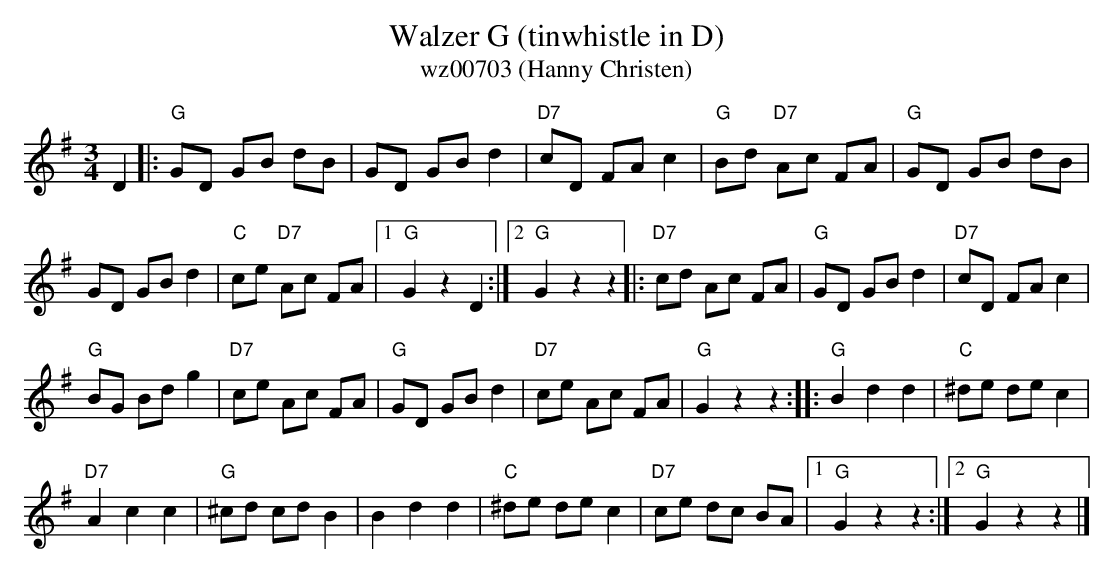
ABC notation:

X:1
T:Walzer G (tinwhistle in D)
T: wz00703 (Hanny Christen)
M:3/4
L:1/8
K:G %%MIDI gchordon
D2 |: "G"GD GB dB | GD GBd2 | "D7"cD FAc2 | "G"Bd "D7"Ac FA | "G"GD GB dB |
GD GBd2 | "C"ce "D7"Ac FA |1 "G"G2z2D2 :|2 "G"G2z2z2 |: "D7"cd Ac FA | "G"GD GBd2 | "D7"cD FAc2 |
"G"BG Bdg2 | "D7"ce Ac FA | "G"GD GBd2 | "D7"ce Ac FA | "G"G2z2z2 :: "G"B2d2d2 | "C"^de dec2 |
"D7"A2c2c2 | "G"^cd cdB2 | B2d2d2 | "C"^de de c2 | "D7"ce dc BA |1 "G"G2z2z2 :|2 "G"G2z2z2 |]
